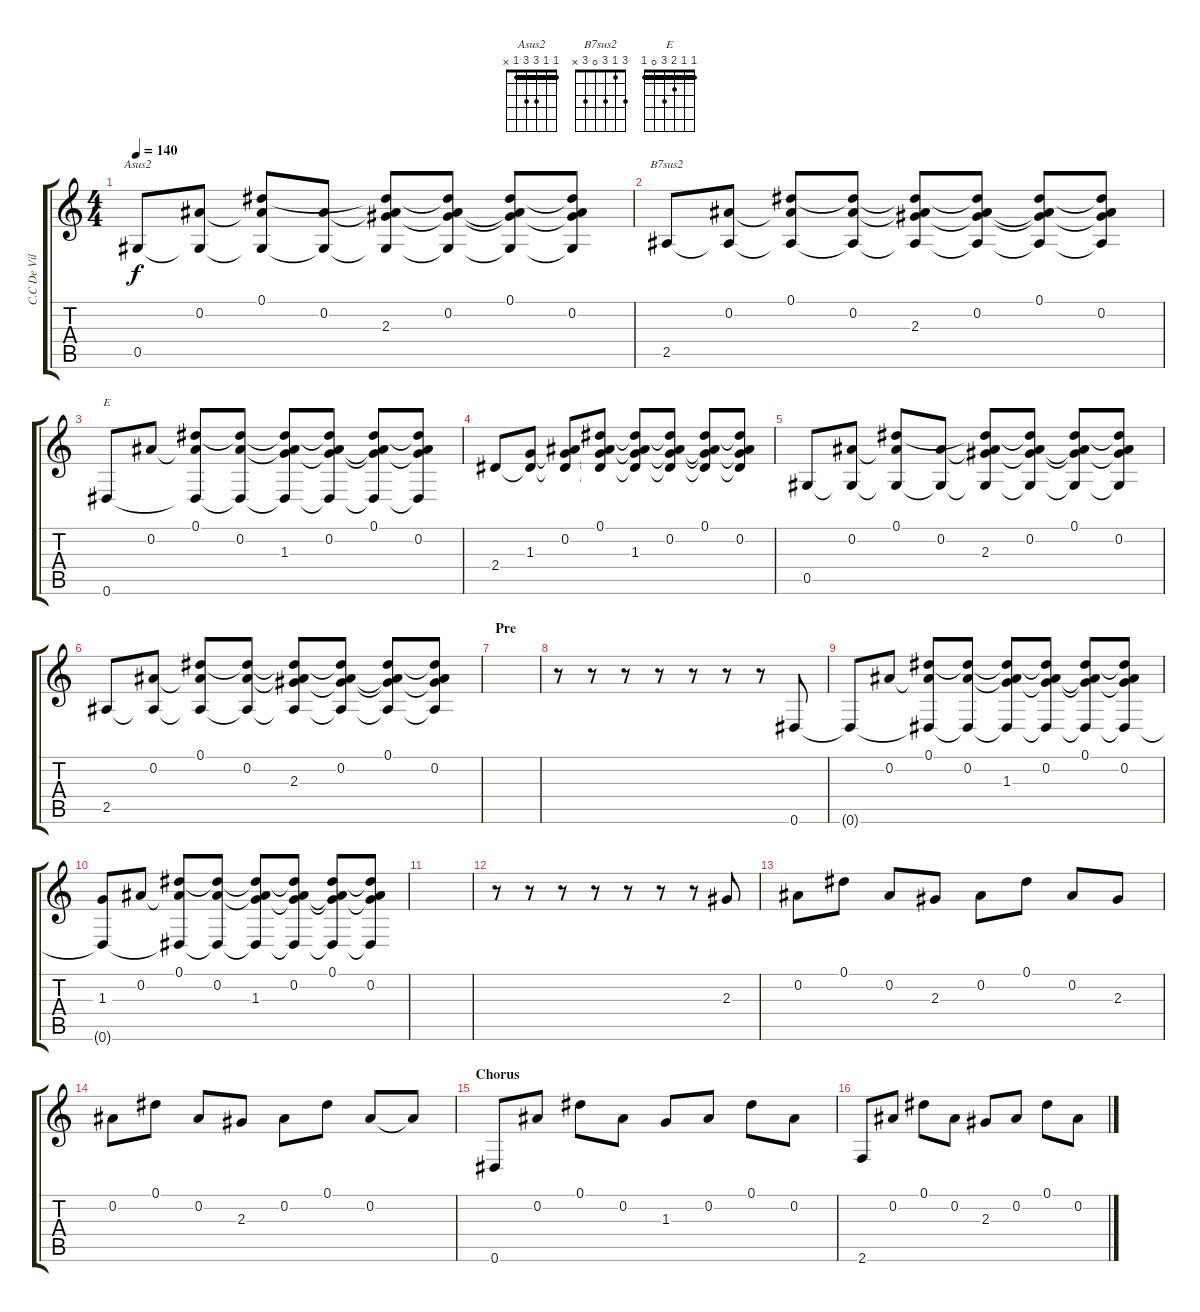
\track ("C.C De Ville - Clean Guitar" "C.C De Vil") {instrument electricguitarclean}
\staff {score tabs}
\tuning (Eb4 Bb3 Gb3 Db3 Ab2 Eb2) {hide}
\chord ("Asus2" 1 1 3 3 1 x) {barre 1}
\chord ("B7sus2" 3 1 3 0 3 x)
\chord ("E" 1 1 2 3 0 1) {barre 1}
\ts (4 4)
\tempo 140
\clef g2
\ks c
0.5.8{ch "Asus2" dy f} (0.2 0.5{t}).8 (0.1 0.2{t} 0.5{t}).8 (0.2 0.5{t}).8 (0.1{t} 0.2{t} 2.3 0.5{t}).8 (0.1{t} 0.2 2.3{t} 0.5{t}).8 (0.1 0.2{t} 2.3{t} 0.5{t}).8 (0.1{t} 0.2 2.3{t} 0.5{t}).8 |
2.5.8{ch "B7sus2"} (0.2 2.5{t}).8 (0.1 0.2{t} 2.5{t}).8 (0.1{t} 0.2 2.5{t}).8 (0.1{t} 0.2{t} 2.3 2.5{t}).8 (0.1{t} 0.2 2.3{t} 2.5{t}).8 (0.1 0.2{t} 2.3{t} 2.5{t}).8 (0.1{t} 0.2 2.3{t} 2.5{t}).8 |
0.6.8{ch "E"} 0.2.8 (0.1 0.2{t} 0.6{t}).8 (0.1{t} 0.2 0.6{t}).8 (0.1{t} 0.2{t} 1.3 0.6{t}).8 (0.1{t} 0.2 1.3{t} 0.6{t}).8 (0.1 0.2{t} 1.3{t} 0.6{t}).8 (0.1{t} 0.2 1.3{t} 0.6{t}).8 |
2.4.8 (1.3 2.4{t}).8 (0.2 1.3{t} 2.4{t}).8 (0.1 0.2{t} 1.3{t} 2.4{t}).8 (0.1{t} 0.2{t} 1.3 2.4{t}).8 (0.1{t} 0.2 1.3{t} 2.4{t}).8 (0.1 0.2{t} 1.3{t} 2.4{t}).8 (0.1{t} 0.2 1.3{t} 2.4{t}).8 |
0.5.8 (0.2 0.5{t}).8 (0.1 0.2{t} 0.5{t}).8 (0.2 0.5{t}).8 (0.1{t} 0.2{t} 2.3 0.5{t}).8 (0.1{t} 0.2 2.3{t} 0.5{t}).8 (0.1 0.2{t} 2.3{t} 0.5{t}).8 (0.1{t} 0.2 2.3{t} 0.5{t}).8 |
2.5.8 (0.2 2.5{t}).8 (0.1 0.2{t} 2.5{t}).8 (0.1{t} 0.2 2.5{t}).8 (0.1{t} 0.2{t} 2.3 2.5{t}).8 (0.1{t} 0.2 2.3{t} 2.5{t}).8 (0.1 0.2{t} 2.3{t} 2.5{t}).8 (0.1{t} 0.2 2.3{t} 2.5{t}).8 |
\section ("" "Pre")
|
r.8 r.8 r.8 r.8 r.8 r.8 r.8 0.6.8 |
0.6{t}.8 0.2.8 (0.1 0.2{t} 0.6{t}).8 (0.1{t} 0.2 0.6{t}).8 (0.1{t} 0.2{t} 1.3 0.6{t}).8 (0.1{t} 0.2 1.3{t} 0.6{t}).8 (0.1 0.2{t} 1.3{t} 0.6{t}).8 (0.1{t} 0.2 1.3{t} 0.6{t}).8 |
(1.3 0.6{t}).8 0.2.8 (0.1 0.2{t} 0.6{t}).8 (0.1{t} 0.2 0.6{t}).8 (0.1{t} 0.2{t} 1.3 0.6{t}).8 (0.1{t} 0.2 1.3{t} 0.6{t}).8 (0.1 0.2{t} 1.3{t} 0.6{t}).8 (0.1{t} 0.2 1.3{t} 0.6{t}).8 |
|
r.8 r.8 r.8 r.8 r.8 r.8 r.8 2.3.8 |
0.2.8 0.1.8 0.2.8 2.3.8 0.2.8 0.1.8 0.2.8 2.3.8 |
0.2.8 0.1.8 0.2.8 2.3.8 0.2.8 0.1.8 0.2.8 0.2{t}.8 |
\section ("" "Chorus")
0.6.8 0.2.8 0.1.8 0.2.8 1.3.8 0.2.8 0.1.8 0.2.8 |
2.6.8 0.2.8 0.1.8 0.2.8 2.3.8 0.2.8 0.1.8 0.2.8
